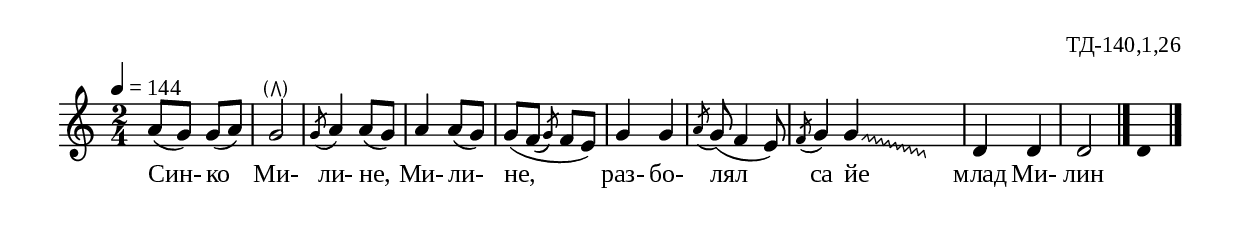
%{
TD_140_1_26
%}

\include "td-preamble.ly"

\score {
\relative c'' {
 \tempo 4 = 144
  \time 2/4
a8( g) g( a) 
\parS
g2-\parenthesize-\rtoe  \acciaccatura g8 a4 a8( g) a4 a8( g) 
g( \afterGrace f\( { \stdB g\) \stdE } f e) g4 g
\acciaccatura a8 g( f4 e8)
\set Score.measureLength = #(ly:make-moment 3 4) 
 \override Glissando #'style = #'zigzag
\acciaccatura f8 g4 \noteFix g\glissando \hideNotes c,4  \unHideNotes 
\set Score.measureLength = #(ly:make-moment 2 4)
 d d d2
 \bar "|." 
 \fixB d4  
 \bar "|." 
}
\addlyrics { Син- ко Ми- ли- не, Ми- ли- не, раз- бо- лял са йе " " млад  Ми- лин }
%
\layout {
  indent = #0
  line-width = 190\mm
  ragged-right=##f
}
%
\midi { 
	\context {
		\Score
		tempoWholesPerMinute = #(ly:make-moment 144 4)
		}
	}
}

\header{
  opus = "ТД-140,1,26"
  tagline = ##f
}



